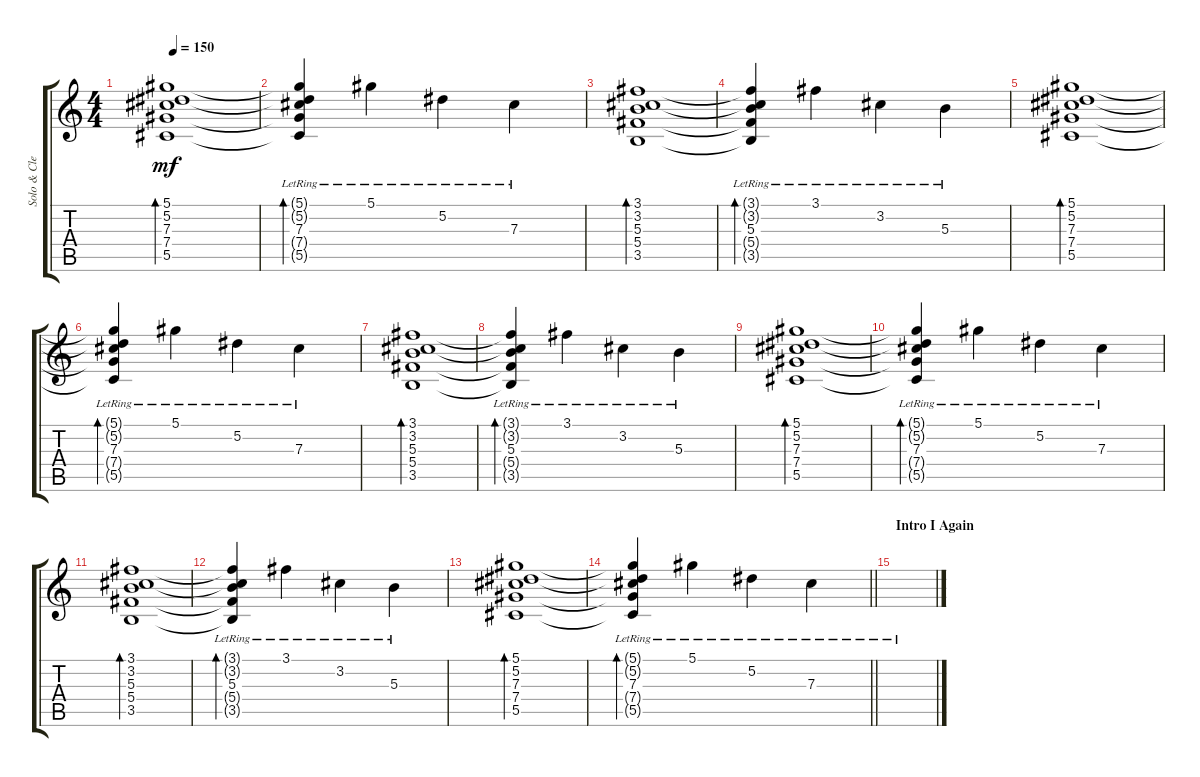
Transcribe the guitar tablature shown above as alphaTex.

\track ("Solo & Clean" "Solo & Cle") {instrument distortionguitar}
\staff {score tabs}
\tuning (Eb4 Bb3 Gb3 Db3 Ab2 Eb2) {hide}
\ts (4 4)
\tempo 150
\clef g2
\ks c
(5.1 5.2 7.3 7.4 5.5).1{bd 480 dy mf} |
(5.1{t} 5.2{t} 7.3{lr} 7.4{t} 5.5{t}).4{bd 480} 5.1{lr}.4 5.2{lr}.4 7.3{lr}.4 |
(3.1 3.2 5.3 5.4 3.5).1{bd 480} |
(3.1{t} 3.2{t} 5.3{lr} 5.4{t} 3.5{t}).4{bd 480} 3.1{lr}.4 3.2{lr}.4 5.3{lr}.4 |
(5.1 5.2 7.3 7.4 5.5).1{bd 480} |
(5.1{t} 5.2{t} 7.3{lr} 7.4{t} 5.5{t}).4{bd 480} 5.1{lr}.4 5.2{lr}.4 7.3{lr}.4 |
(3.1 3.2 5.3 5.4 3.5).1{bd 480 instrument electricguitarclean} |
(3.1{t} 3.2{t} 5.3{lr} 5.4{t} 3.5{t}).4{bd 480} 3.1{lr}.4 3.2{lr}.4 5.3{lr}.4 |
(5.1 5.2 7.3 7.4 5.5).1{bd 480} |
(5.1{t} 5.2{t} 7.3{lr} 7.4{t} 5.5{t}).4{bd 480} 5.1{lr}.4 5.2{lr}.4 7.3{lr}.4 |
(3.1 3.2 5.3 5.4 3.5).1{bd 480} |
(3.1{t} 3.2{t} 5.3{lr} 5.4{t} 3.5{t}).4{bd 480} 3.1{lr}.4 3.2{lr}.4 5.3{lr}.4 |
(5.1 5.2 7.3 7.4 5.5).1{bd 480} |
\barLineRight lightlight
(5.1{t} 5.2{t} 7.3{lr} 7.4{t} 5.5{t}).4{bd 480} 5.1{lr}.4 5.2{lr}.4 7.3{lr}.4 |
\section ("" "Intro I Again ")
